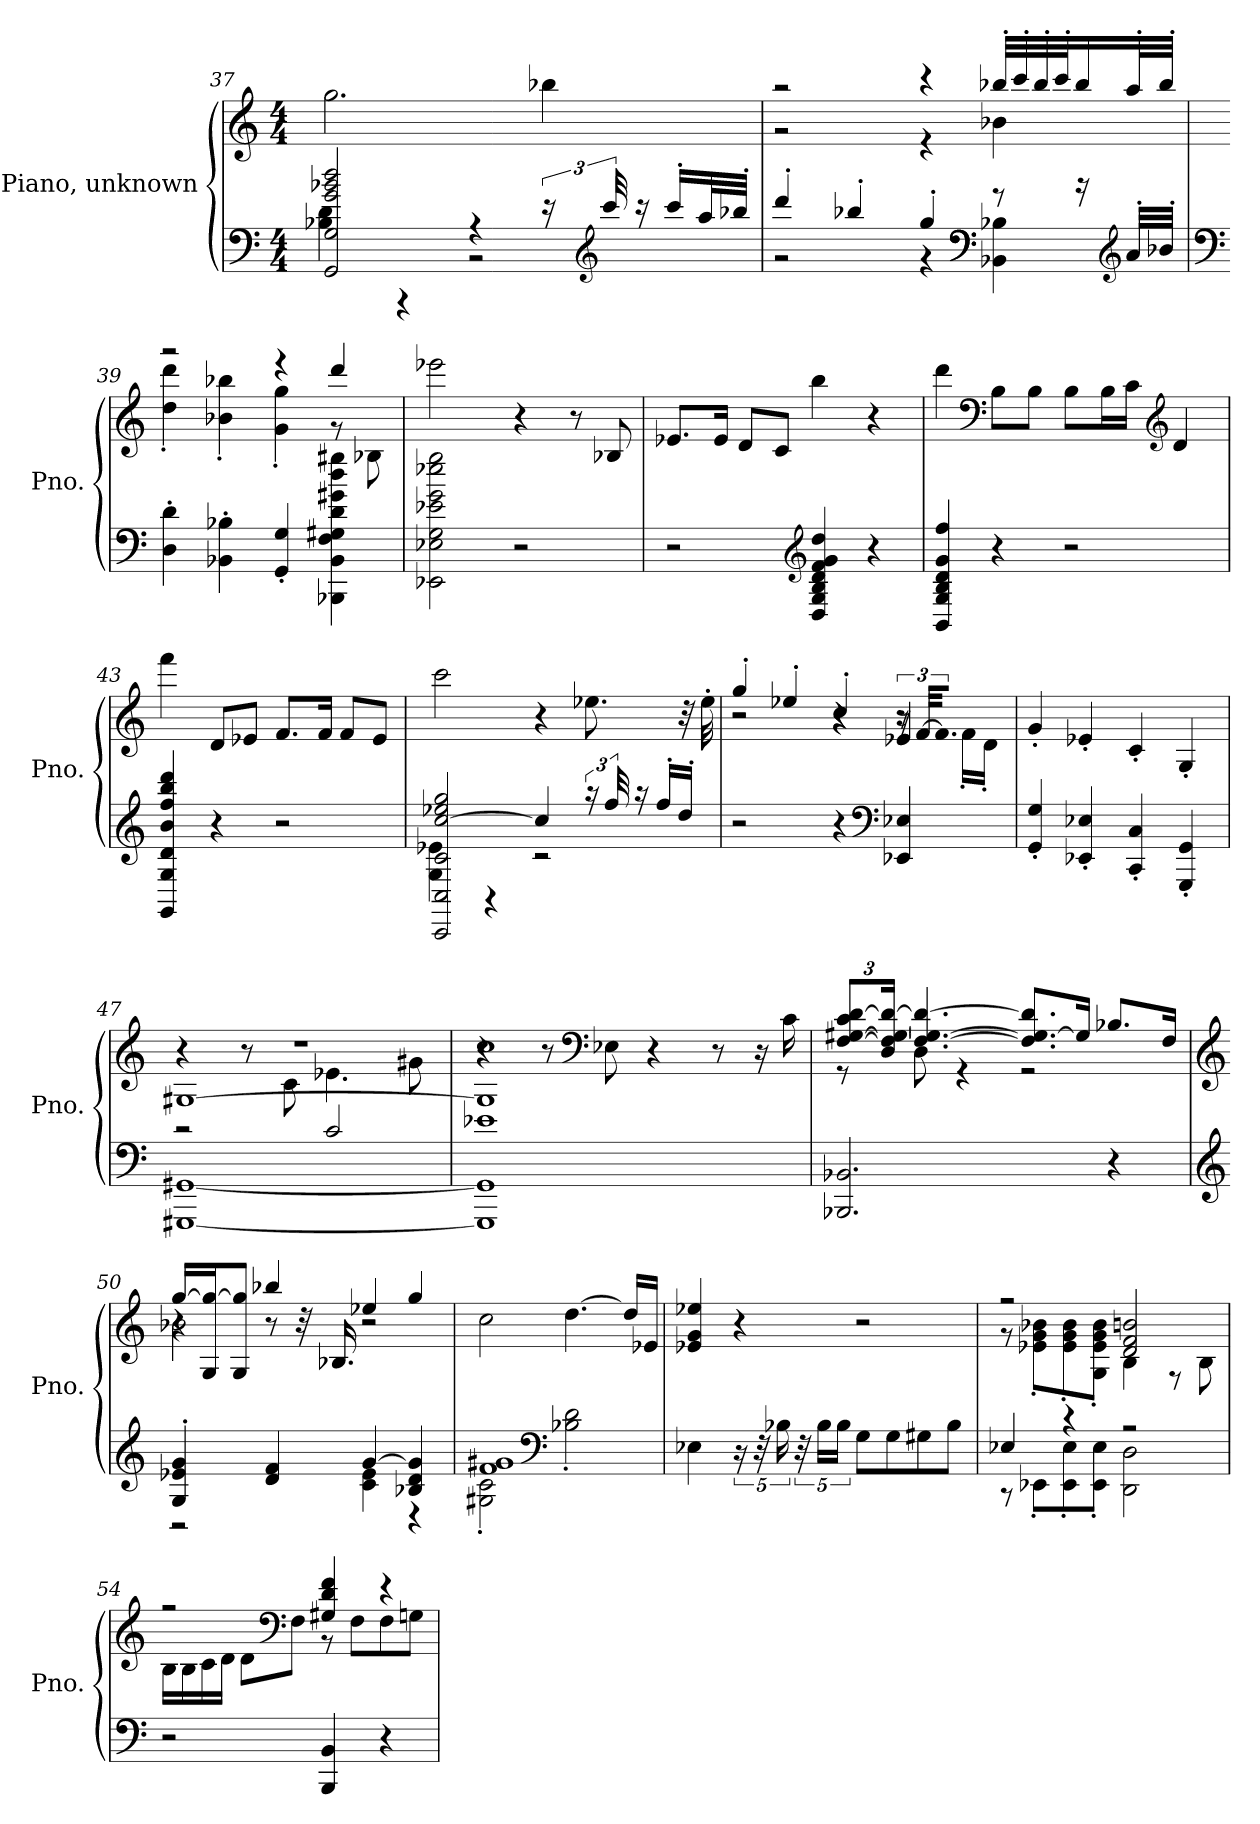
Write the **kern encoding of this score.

**kern	**kern
*part1	*part1
*staff2	*staff1
*I"Piano, unknown	*
*I'Pno.	*
*clefF4	*clefG2
*k[]	*k[]
*M4/4	*M4/4
=37	=37
*^	*
2GG/ 2G/ 2g/ 2b-X/ 2dd/	4B-X\ 4d\	2.gg\
.	4r	.
4r	2r	.
24r	.	4bb-X\
*clefG2	*	*
48ccc/	.	.
16r	.	.
16ccc'/LL	.	.
32aa/L	.	.
32bb-X'/JJJ	.	.
=38	=38	=38
*	*	*^
4ddd'/	2r	2r	2r
4bb-X'/	.	.	.
4gg'/	4r	4r	4r
*clefF4	*	*	*
8r	4BB-X\ 4B-X\	32bb-X'/LLL	4b-X\
.	.	32ccc'/	.
.	.	32bb-'/	.
.	.	32ccc'/J	.
16r	.	16bb-/	.
*clefG2	*	*	*
32a'/LLL	.	32aa'/L	.
32b-X'/JJJ	.	32bb-'/JJJ	.
*v	*v	*	*
!!LO:LB:g=z	!!
=39	=39	=39
*clefF4	*	*
4D\' 4d\'	2r	4dd\' 4ddd\'
4BB-X\' 4B-X\'	.	4b-X\' 4bb-X\'
4GG/' 4G/'	4r	4g\' 4gg\'
4BBB-X\ 4BB-\ 4F\ 4G#X\ 4d\ 4g#X\ 4dd\ 4gg#X\	4ddd/	8r
.	.	8B-X\
*	*v	*v
=40	=40
2EE-X\ 2E-X\ 2G\ 2e-X\ 2g\ 2ee-X\ 2gg\	2eee-X\
2r	4r
.	8r
.	8B-X/
=41	=41
2r	8.e-X/L
.	16e-/Jk
.	8d/L
.	8c/J
*clefG2	*
4D/ 4G/ 4B/ 4d/ 4f/ 4g/ 4dd/	4bb\
4r	4r
=42	=42
4BB/ 4G/ 4B/ 4d/ 4g/ 4ff/	4ddd\
*	*clefF4
4r	8B\L
.	8B\J
2r	8B\L
.	16B\L
.	16c\JJ
*	*clefG2
.	4d/
=43	=43
4GG/ 4G/ 4d/ 4b/ 4ff/ 4bb/ 4ddd/	4fff\
4r	8d/L
.	8e-X/J
2r	8.f/L
.	16f/Jk
.	8f/L
.	8e-/J
!!LO:PB:g=z
=44	=44
*^	*
2CC/ 2C/ 2c/ [2cc/ 2ee-X/ 2gg/	4G\ 4e-X\	2ccc\
.	4r	.
4cc/]	2r	4r
24r	.	8.ee-X\
48ff/	.	.
16r	.	.
16ff'/LL	.	.
16dd'/JJ	.	32r
.	.	32ee-'\
*v	*v	*
=45	=45
*	*^
*	*	*^
2r	4gg'/	2r	2r
.	4ee-X'/	.	.
4r	4cc'/	4r	4r
*clefF4	*	*	*
4EE-X/ 4E-X/	24r	8r	4e-X/
.	[48f/KKL	.	.
.	8.f/J]	.	.
.	.	16f'\LL	.
.	.	16d'\JJ	.
*	*v	*v	*v
=46	=46
4GG/' 4G/'	4g'/
4EE-X/' 4E-X/'	4e-X'/
4CC/' 4C/'	4c'/
4GGG/' 4GG/'	4G'/
=47	=47
*^	*^
*	*	*	*^
2r	[1GGG#X [1GG#X	1r	4r	[1G#X
.	.	.	8r	.
.	.	.	8c\	.
2c/	.	.	4.e-X\	.
.	.	.	8g#X\	.
!!LO:LB:g=z	!!	!!
=48	=48	=48	=48	=48
1e-X	1GGG#] 1GG#]	1cc	4r	1G#]
.	.	.	8r	.
*	*	*clefF4	*	*
.	.	.	8E-X\	.
.	.	.	4r	.
.	.	.	8r	.
.	.	.	16r	.
.	.	.	16c\	.
*v	*v	*	*	*
*	*v	*v	*v
=49	=49
*	*Xbrackettup
*	*^
2.BBB-X/ 2.BB-X/	[12F/ [12G#X/ 12c/ [12d/L	8r
.	24D/ 24F/_ 24G#/_ 24d/_Jk	.
.	4.F/_ 4.G#/_ 4.d/_	8D\
.	.	4r
.	8.F/] 8.G#/_ 8.d/]L	2r
.	16G#/Jk]	.
4r	8.B-X/L	.
.	16F/Jk	.
*	*v	*v
=50	=50
*clefG2	*clefG2
*^	*^
*	*	*	*^
4G/' 4e-X/' 4g/'	2r	4r	2b-X\	[16gg/LL
.	.	.	.	16G/ 16gg/_J
.	.	.	.	8G/ 8gg/]J
4d/ 4f/	.	4bb-X/	.	8r
.	.	.	.	32r
.	.	.	.	16.B-X/
[4g/	4c\ 4e-\	2r	2r	4ee-X/
4B-X/ 4d/ 4g/]	4r	.	.	4gg/
*	*	*v	*v	*v
!!LO:LB:g=z
=51	=51	=51
1f 1g#X	2G#X\' 2c\'	2cc\
*clefF4	*	*
.	2B-X\' 2d\'	[4.dd\
.	.	16dd/LL]
.	.	16e-X/JJ
*v	*v	*
=52	=52
4E-X\	4e-X/ 4g/ 4ee-X/
20r	4r
40r	.
20B-X\	.
40r	.
20B-\LL	.
20B-\JJ	.
8G\L	2r
8G\	.
8G#X\	.
8B-\J	.
=53	=53
*^	*^
4E-X/	8r	2r	8r
.	8EE-X'\L	.	8e-X\' 8g\' 8b-X\'L
4r	8EE-\' 8E-\'	.	8e-\' 8g\' 8b-\'
.	8EE-\' 8E-\'J	.	8G\' 8e-\' 8g\' 8b-\'J
2r	2DD\ 2D\	2d/ 2f/ 2bn/	4B\
.	.	.	8r
.	.	.	8B\
*v	*v	*	*
!!LO:LB:g=z	!!
=54	=54	=54
2r	2r	16B\LL
.	.	16B\
.	.	16c\
.	.	16d\JJ
.	.	8d\L
*	*clefF4	*
.	.	8F\J
4BBB/ 4BB/	4G#X/ 4d/ 4f/	8r
.	.	8F\L
4r	4r	8F\
.	.	8Gn\J
*	*v	*v
=	=
*-	*-
